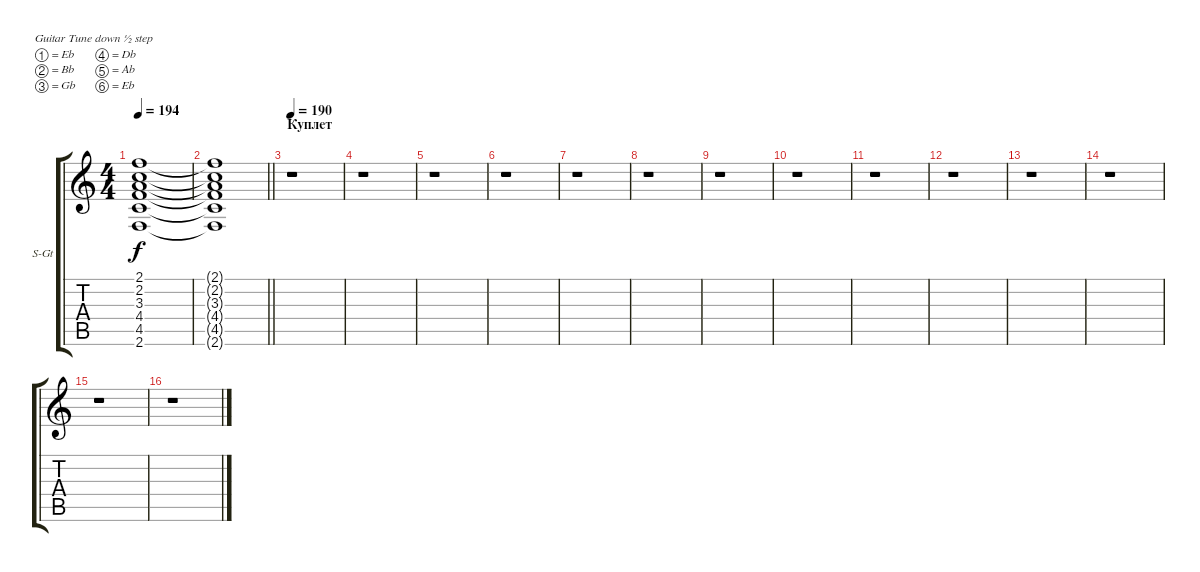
\bracketExtendMode groupsimilarinstruments
\firstSystemTrackNameOrientation horizontal
\otherSystemsTrackNameOrientation horizontal
\track ("Скрипка" "S-Gt") {instrument synthstrings1}
\staff {score tabs}
\tuning (Eb4 Bb3 Gb3 Db3 Ab2 Eb2)
\displaytranspose 12
\ts (4 4)
\tempo 194
\clef g2
\ks c
(2.1{t} 2.2{t} 3.3{t} 4.4{t} 4.5{t} 2.6{t}).1{dy f} |
\barLineRight lightlight
(2.1{t} 2.2{t} 3.3{t} 4.4{t} 4.5{t} 2.6{t}).1 |
\section ("" "Куплет")
\tempo 190
r.1 |
r.1 |
r.1 |
r.1 |
r.1 |
r.1 |
r.1 |
r.1 |
r.1 |
r.1 |
r.1 |
r.1 |
r.1 |
r.1
